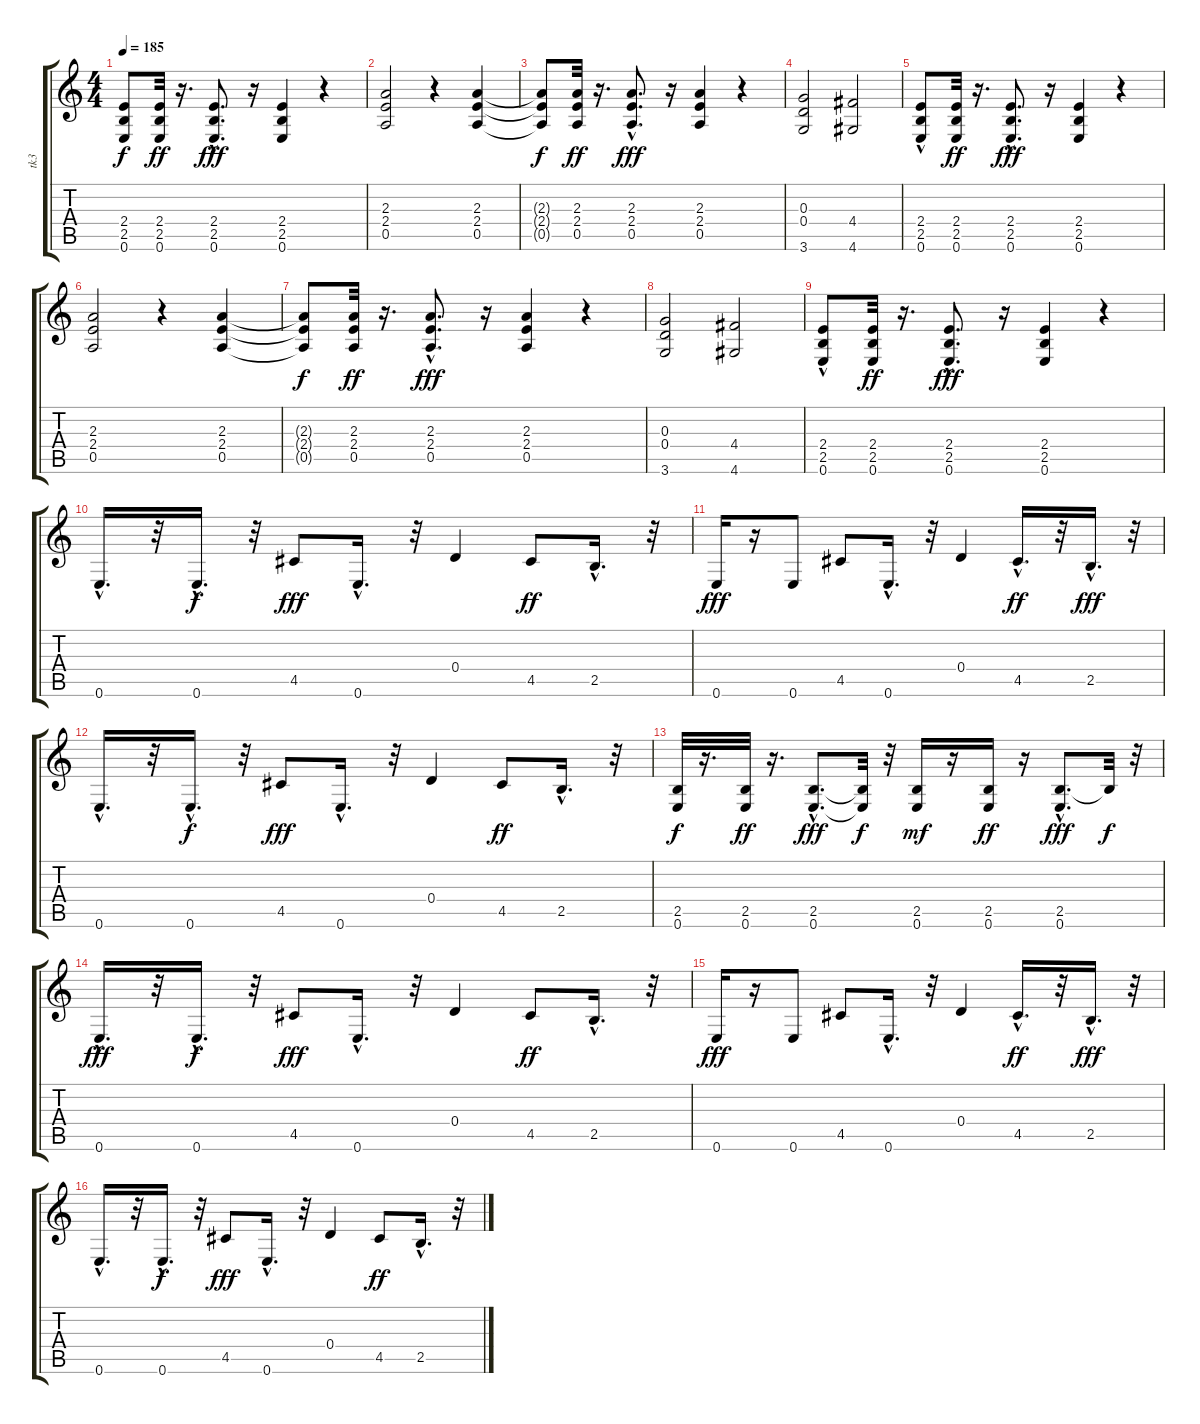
\track ("tk3" "tk3") {instrument distortionguitar}
\staff {score tabs}
\tuning (E4 B3 G3 D3 A2 E2) {hide}
\ts (4 4)
\tempo 185
\clef g2
\ks c
(2.4{t} 2.5{t} 0.6{t}).8{dy f} (2.4 2.5 0.6).32{dy ff} r.16{d} (2.4{hac} 2.5{hac} 0.6{hac}).8{d dy fff} r.16 (2.4 2.5 0.6).4 r.4 |
(2.3 2.4 0.5).2 r.4 (2.3 2.4 0.5).4 |
(2.3{t} 2.4{t} 0.5{t}).8{dy f} (2.3 2.4 0.5).32{dy ff} r.16{d} (2.3{hac} 2.4{hac} 0.5{hac}).8{d dy fff} r.16 (2.3 2.4 0.5).4 r.4 |
(0.3 0.4 3.6).2 (4.4 4.6).2 |
(2.4{hac} 2.5 0.6).8 (2.4 2.5 0.6).32{dy ff} r.16{d} (2.4{hac} 2.5{hac} 0.6{hac}).8{d dy fff} r.16 (2.4 2.5 0.6).4 r.4 |
(2.3 2.4 0.5).2 r.4 (2.3 2.4 0.5).4 |
(2.3{t} 2.4{t} 0.5{t}).8{dy f} (2.3 2.4 0.5).32{dy ff} r.16{d} (2.3{hac} 2.4{hac} 0.5{hac}).8{d dy fff} r.16 (2.3 2.4 0.5).4 r.4 |
(0.3 0.4 3.6).2 (4.4 4.6).2 |
(2.4{hac} 2.5 0.6).8 (2.4 2.5 0.6).32{dy ff} r.16{d} (2.4{hac} 2.5{hac} 0.6{hac}).8{d dy fff} r.16 (2.4 2.5 0.6).4 r.4 |
0.6{hac}.16{d} r.32 0.6{hac}.16{d dy f} r.32 4.5.8{dy fff} 0.6{hac}.16{d} r.32 0.4.4 4.5.8{dy ff} 2.5{hac}.16{d} r.32 |
0.6.16{dy fff} r.16 0.6.8 4.5.8 0.6{hac}.16{d} r.32 0.4.4 4.5{hac}.16{d dy ff} r.32 2.5{hac}.16{d dy fff} r.32 |
0.6{hac}.16{d} r.32 0.6{hac}.16{d dy f} r.32 4.5.8{dy fff} 0.6{hac}.16{d} r.32 0.4.4 4.5.8{dy ff} 2.5{hac}.16{d} r.32 |
(2.5 0.6).32{dy f} r.16{d} (2.5 0.6).32{dy ff} r.16{d} (2.5{hac} 0.6{hac}).8{d dy fff} (2.5{t} 0.6{t}).32{dy f} r.32 (2.5 0.6).16{dy mf} r.16 (2.5 0.6).16{dy ff} r.16 (2.5{hac} 0.6{hac}).8{d dy fff} 2.5{t}.32{dy f} r.32 |
0.6{hac}.16{d dy fff} r.32 0.6{hac}.16{d dy f} r.32 4.5.8{dy fff} 0.6{hac}.16{d} r.32 0.4.4 4.5.8{dy ff} 2.5{hac}.16{d} r.32 |
0.6.16{dy fff} r.16 0.6.8 4.5.8 0.6{hac}.16{d} r.32 0.4.4 4.5{hac}.16{d dy ff} r.32 2.5{hac}.16{d dy fff} r.32 |
0.6{hac}.16{d} r.32 0.6{hac}.16{d dy f} r.32 4.5.8{dy fff} 0.6{hac}.16{d} r.32 0.4.4 4.5.8{dy ff} 2.5{hac}.16{d} r.32
